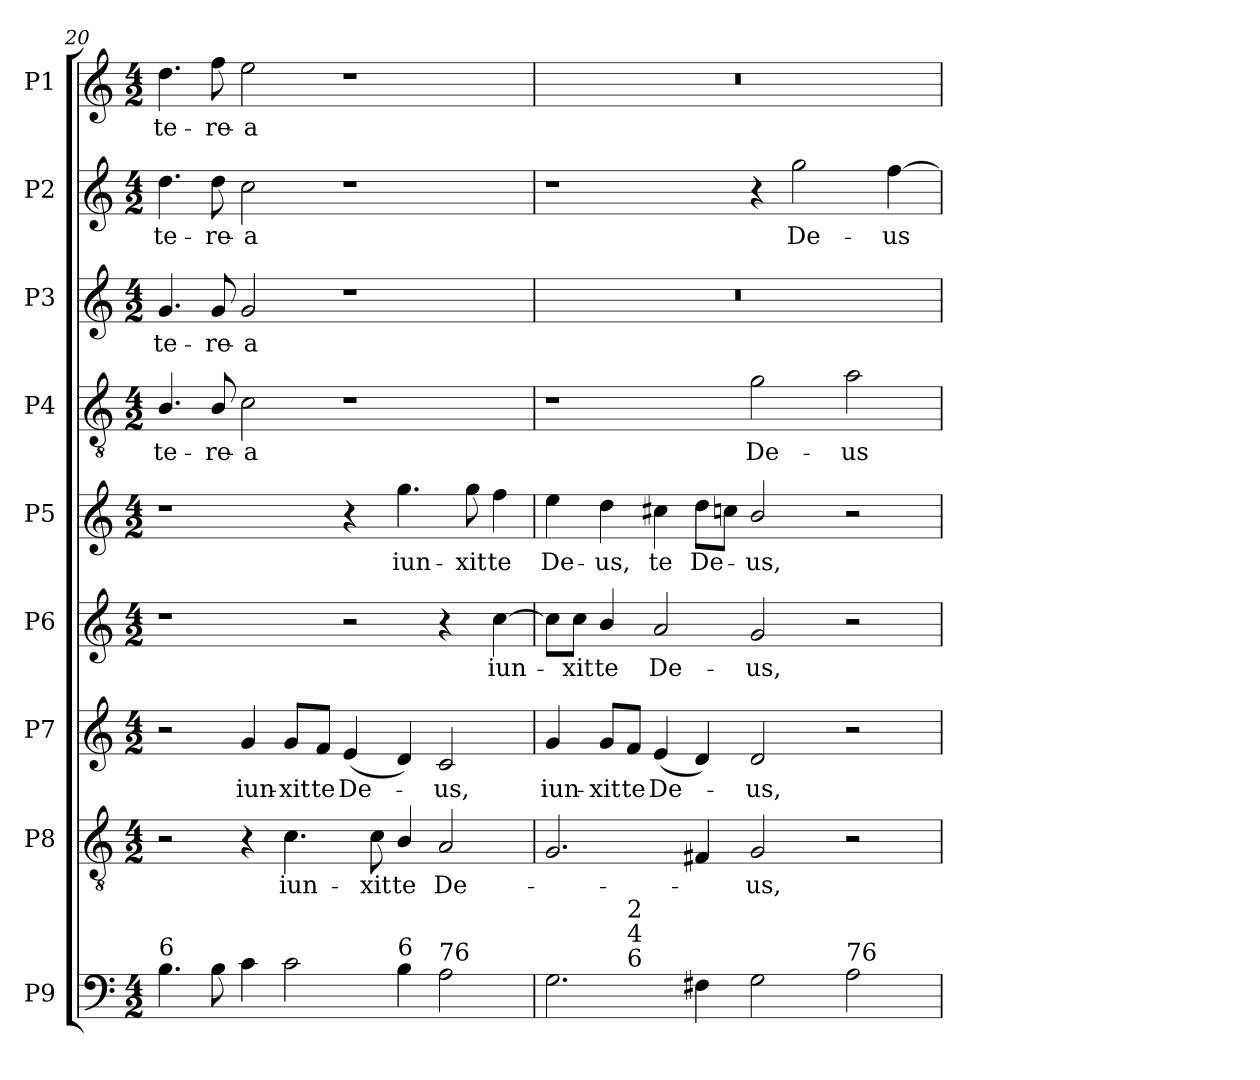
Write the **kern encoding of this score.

**kern	**kern	**text	**kern	**text	**kern	**text	**kern	**text	**kern	**text	**kern	**text	**kern	**text	**kern	**text
*part9	*part8	*part8	*part7	*part7	*part6	*part6	*part5	*part5	*part4	*part4	*part3	*part3	*part2	*part2	*part1	*part1
*staff9	*staff8	*staff8	*staff7	*staff7	*staff6	*staff6	*staff5	*staff5	*staff4	*staff4	*staff3	*staff3	*staff2	*staff2	*staff1	*staff1
*I"P9	*I"P8	*	*I"P7	*	*I"P6	*	*I"P5	*	*I"P4	*	*I"P3	*	*I"P2	*	*I"P1	*
*clefF4	*clefGv2	*	*clefG2	*	*clefG2	*	*clefG2	*	*clefGv2	*	*clefG2	*	*clefG2	*	*clefG2	*
*	*ITrd7c12	*	*	*	*	*	*	*	*ITrd7c12	*	*	*	*	*	*	*
*k[]	*k[]	*	*k[]	*	*k[]	*	*k[]	*	*k[]	*	*k[]	*	*k[]	*	*k[]	*
*C:	*C:	*	*C:	*	*C:	*	*C:	*	*C:	*	*C:	*	*C:	*	*C:	*
*M4/2	*M4/2	*	*M4/2	*	*M4/2	*	*M4/2	*	*M4/2	*	*M4/2	*	*M4/2	*	*M4/2	*
=20	=20	=20	=20	=20	=20	=20	=20	=20	=20	=20	=20	=20	=20	=20	=20	=20
!	!	!	!	!	!	!	!	!	!	!LO:LY:b:color=#000000	!	!	!	!	!	!
!	!	!	!	!	!	!	!	!	!	!	!	!LO:LY:b:color=#000000	!	!	!	!
!	!	!	!	!	!	!	!	!	!	!	!	!	!	!LO:LY:b:color=#000000	!	!
!LO:TX:a:t=6	!	!	!	!	!	!	!	!	!	!	!	!	!	!	!	!
!	!	!	!	!	!	!	!	!	!	!	!	!	!	!	!	!LO:LY:b:color=#000000
4.Bi\	2r	.	2r	.	1r	.	1r	.	4.BBi/	-te-	4.gi/	-te-	4.ddi\	-te-	4.ddi\	-te-
!	!	!	!	!	!	!	!	!	!	!LO:LY:b:color=#000000	!	!	!	!	!	!
!	!	!	!	!	!	!	!	!	!	!	!	!LO:LY:b:color=#000000	!	!	!	!
!	!	!	!	!	!	!	!	!	!	!	!	!	!	!LO:LY:b:color=#000000	!	!
!	!	!	!	!	!	!	!	!	!	!	!	!	!	!	!	!LO:LY:b:color=#000000
8Bi\	.	.	.	.	.	.	.	.	8BBi/	-re-	8gi/	-re-	8ddi\	-re-	8ffi\	-re-
!	!	!	!	!LO:LY:b:color=#000000	!	!	!	!	!	!	!	!	!	!	!	!
!	!	!	!	!	!	!	!	!	!	!LO:LY:b:color=#000000	!	!	!	!	!	!
!	!	!	!	!	!	!	!	!	!	!	!	!LO:LY:b:color=#000000	!	!	!	!
!	!	!	!	!	!	!	!	!	!	!	!	!	!	!LO:LY:b:color=#000000	!	!
!	!	!	!	!	!	!	!	!	!	!	!	!	!	!	!	!LO:LY:b:color=#000000
4ci\	4r	.	4gi/	iun-	.	.	.	.	2Ci\	-a	2gi/	-a	2cci\	-a	2eei\	-a
!	!	!LO:LY:b:color=#000000	!	!	!	!	!	!	!	!	!	!	!	!	!	!
!	!	!	!	!LO:LY:b:color=#000000	!	!	!	!	!	!	!	!	!	!	!	!
2ci\	4.Ci\	iun-	8gi/L	-xit	.	.	.	.	.	.	.	.	.	.	.	.
!	!	!	!	!LO:LY:b:color=#000000	!	!	!	!	!	!	!	!	!	!	!	!
.	.	.	8fi/J	te	.	.	.	.	.	.	.	.	.	.	.	.
!	!	!	!	!LO:LY:b:color=#000000	!	!	!	!	!	!	!	!	!	!	!	!
.	.	.	(4ei/	De-	2r	.	4r	.	1r	.	1r	.	1r	.	1r	.
!	!	!LO:LY:b:color=#000000	!	!	!	!	!	!	!	!	!	!	!	!	!	!
.	8Ci\	-xit	.	.	.	.	.	.	.	.	.	.	.	.	.	.
!	!	!LO:LY:b:color=#000000	!	!	!	!	!	!	!	!	!	!	!	!	!	!
!LO:TX:a:t=6	!	!	!	!	!	!	!	!	!	!	!	!	!	!	!	!
!	!	!	!	!	!	!	!	!LO:LY:b:color=#000000	!	!	!	!	!	!	!	!
4Bi\	4BBi/	te	4di/)	.	.	.	4.ggi\	iun-	.	.	.	.	.	.	.	.
!	!	!LO:LY:b:color=#000000	!	!	!	!	!	!	!	!	!	!	!	!	!	!
!LO:TX:a:t=76	!	!	!	!	!	!	!	!	!	!	!	!	!	!	!	!
!	!	!	!	!LO:LY:b:color=#000000	!	!	!	!	!	!	!	!	!	!	!	!
2Ai\	2AAi/	De-	2ci/	-us,	4r	.	.	.	.	.	.	.	.	.	.	.
!	!	!	!	!	!	!	!	!LO:LY:b:color=#000000	!	!	!	!	!	!	!	!
.	.	.	.	.	.	.	8ggi\	-xit	.	.	.	.	.	.	.	.
!	!	!	!	!	!	!LO:LY:b:color=#000000	!	!	!	!	!	!	!	!	!	!
!	!	!	!	!	!	!	!	!LO:LY:b:color=#000000	!	!	!	!	!	!	!	!
.	.	.	.	.	[4cci\	iun-	4ffi\	te	.	.	.	.	.	.	.	.
!!LO:LB:g=z
=21	=21	=21	=21	=21	=21	=21	=21	=21	=21	=21	=21	=21	=21	=21	=21	=21
!	!	!	!	!LO:LY:b:color=#000000	!	!	!	!	!	!	!	!	!	!	!	!
!LO:TX:a:t=6	!	!	!	!	!	!	!	!	!	!	!	!	!	!	!	!
!LO:TX:t=4	!	!	!	!	!	!	!	!	!	!	!	!	!	!	!	!
!	!	!	!	!	!	!	!	!LO:LY:b:color=#000000	!	!	!LO:N:vis=1	!	!	!	!LO:N:vis=1	!
*^	*	*	*	*	*	*	*	*	*	*	*	*	*	*	*	*
2.Gi\	4.ryy	2.GGi/	.	4gi/	iun-	8cci\L]	.	4eei\	De-	1r	.	0r	.	1r	.	0r	.
!	!	!	!	!	!	!	!LO:LY:b:color=#000000	!	!	!	!	!	!	!	!	!	!
.	.	.	.	.	.	8cci\J	-xit	.	.	.	.	.	.	.	.	.	.
!	!	!	!	!	!LO:LY:b:color=#000000	!	!	!	!	!	!	!	!	!	!	!	!
!	!	!	!	!	!	!	!LO:LY:b:color=#000000	!	!	!	!	!	!	!	!	!	!
!	!	!	!	!	!	!	!	!	!LO:LY:b:color=#000000	!	!	!	!	!	!	!	!
.	.	.	.	8gi/L	-xit	4bi/	te	4ddi\	-us,	.	.	.	.	.	.	.	.
!	!LO:TX:a:t=6	!	!	!	!	!	!	!	!	!	!	!	!	!	!	!	!
!	!LO:TX:t=4	!	!	!	!	!	!	!	!	!	!	!	!	!	!	!	!
!	!LO:TX:t=2	!	!	!	!	!	!	!	!	!	!	!	!	!	!	!	!
!	!	!	!	!	!LO:LY:b:color=#000000	!	!	!	!	!	!	!	!	!	!	!	!
.	1ryy	.	.	8fi/J	te	.	.	.	.	.	.	.	.	.	.	.	.
!	!	!	!	!	!LO:LY:b:color=#000000	!	!	!	!	!	!	!	!	!	!	!	!
!	!	!	!	!	!	!	!LO:LY:b:color=#000000	!	!	!	!	!	!	!	!	!	!
!	!	!	!	!	!	!	!	!	!LO:LY:b:color=#000000	!	!	!	!	!	!	!	!
.	.	.	.	(4ei/	De-	2ai/	De-	4cc#Xi\	te	.	.	.	.	.	.	.	.
!	!	!	!	!	!	!	!	!	!LO:LY:b:color=#000000	!	!	!	!	!	!	!	!
4F#Xi\	.	4FF#Xi/	.	4di/)	.	.	.	8ddi\L	De-	.	.	.	.	.	.	.	.
.	.	.	.	.	.	.	.	8ccni\J	.	.	.	.	.	.	.	.	.
!	!	!	!LO:LY:b:color=#000000	!	!	!	!	!	!	!	!	!	!	!	!	!	!
!	!	!	!	!	!LO:LY:b:color=#000000	!	!	!	!	!	!	!	!	!	!	!	!
!	!	!	!	!	!	!	!LO:LY:b:color=#000000	!	!	!	!	!	!	!	!	!	!
!	!	!	!	!	!	!	!	!	!LO:LY:b:color=#000000	!	!	!	!	!	!	!	!
!	!	!	!	!	!	!	!	!	!	!	!LO:LY:b:color=#000000	!	!	!	!	!	!
2Gi\	.	2GGi/	-us,	2di/	-us,	2gi/	-us,	2bi/	-us,	2Gi\	De-	.	.	4r	.	.	.
!	!	!	!	!	!	!	!	!	!	!	!	!	!	!	!LO:LY:b:color=#000000	!	!
.	.	.	.	.	.	.	.	.	.	.	.	.	.	2ggi\	De-	.	.
.	2ryy	.	.	.	.	.	.	.	.	.	.	.	.	.	.	.	.
!LO:TX:a:t=76	!	!	!	!	!	!	!	!	!	!	!	!	!	!	!	!	!
!	!	!	!	!	!	!	!	!	!	!	!LO:LY:b:color=#000000	!	!	!	!	!	!
2Ai\	.	2r	.	2r	.	2r	.	2r	.	2Ai\	-us	.	.	.	.	.	.
!	!	!	!	!	!	!	!	!	!	!	!	!	!	!	!LO:LY:b:color=#000000	!	!
.	.	.	.	.	.	.	.	.	.	.	.	.	.	[4ffi\	-us	.	.
.	8ryy	.	.	.	.	.	.	.	.	.	.	.	.	.	.	.	.
*v	*v	*	*	*	*	*	*	*	*	*	*	*	*	*	*	*	*
=	=	=	=	=	=	=	=	=	=	=	=	=	=	=	=	=
*-	*-	*-	*-	*-	*-	*-	*-	*-	*-	*-	*-	*-	*-	*-	*-	*-
